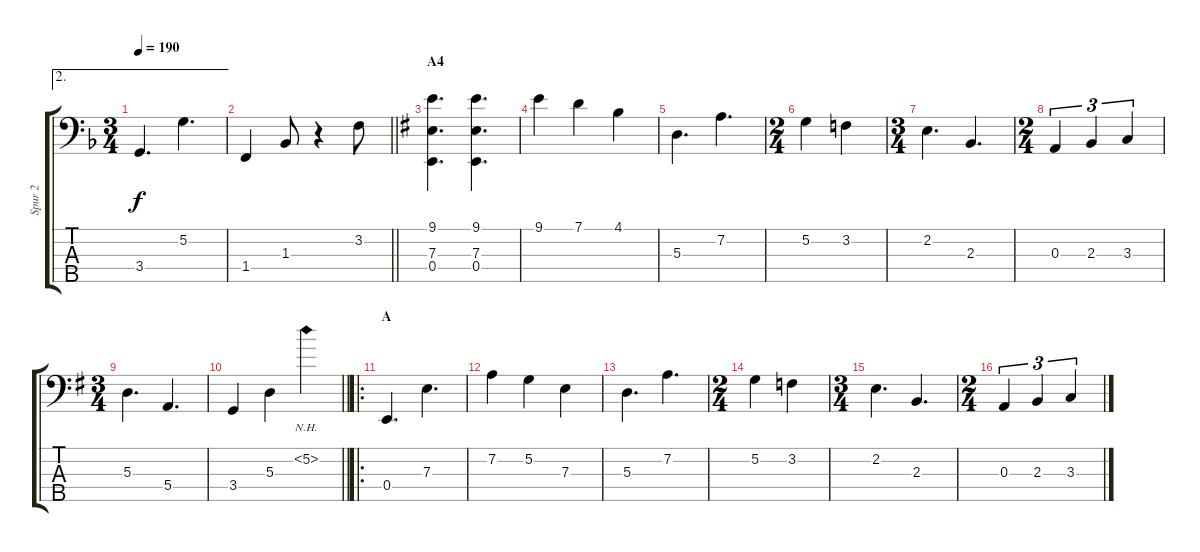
\track ("Spur 2" "Spur 2") {instrument acousticbass}
\staff {score tabs}
\tuning (G2 D2 A1 E1 B0) {hide}
\ae 2
\ts (3 4)
\tempo 190
\clef f4
\ks dminor
3.4.4{d dy f} 5.2.4{d} |
\barLineRight lightlight
1.4.4 1.3.8 r.4 3.2.8 |
\section ("" "A4")
\ks eminor
(9.1 7.3 0.4).4{d} (9.1 7.3 0.4).4{d} |
9.1.4 7.1.4 4.1.4 |
5.3.4{d} 7.2.4{d} |
\ts (2 4)
5.2.4 3.2.4 |
\ts (3 4)
2.2.4{d} 2.3.4{d} |
\ts (2 4)
0.3.4{tu (3 2)} 2.3.4{tu (3 2)} 3.3.4{tu (3 2)} |
\ts (3 4)
5.3.4{d} 5.4.4{d} |
\barLineRight lightlight
3.4.4 5.3.4 5.2{nh}.4 |
\ro
\section ("" "A")
0.4.4{d} 7.3.4{d} |
7.2.4 5.2.4 7.3.4 |
5.3.4{d} 7.2.4{d} |
\ts (2 4)
5.2.4 3.2.4 |
\ts (3 4)
2.2.4{d} 2.3.4{d} |
\ts (2 4)
0.3.4{tu (3 2)} 2.3.4{tu (3 2)} 3.3.4{tu (3 2)}
